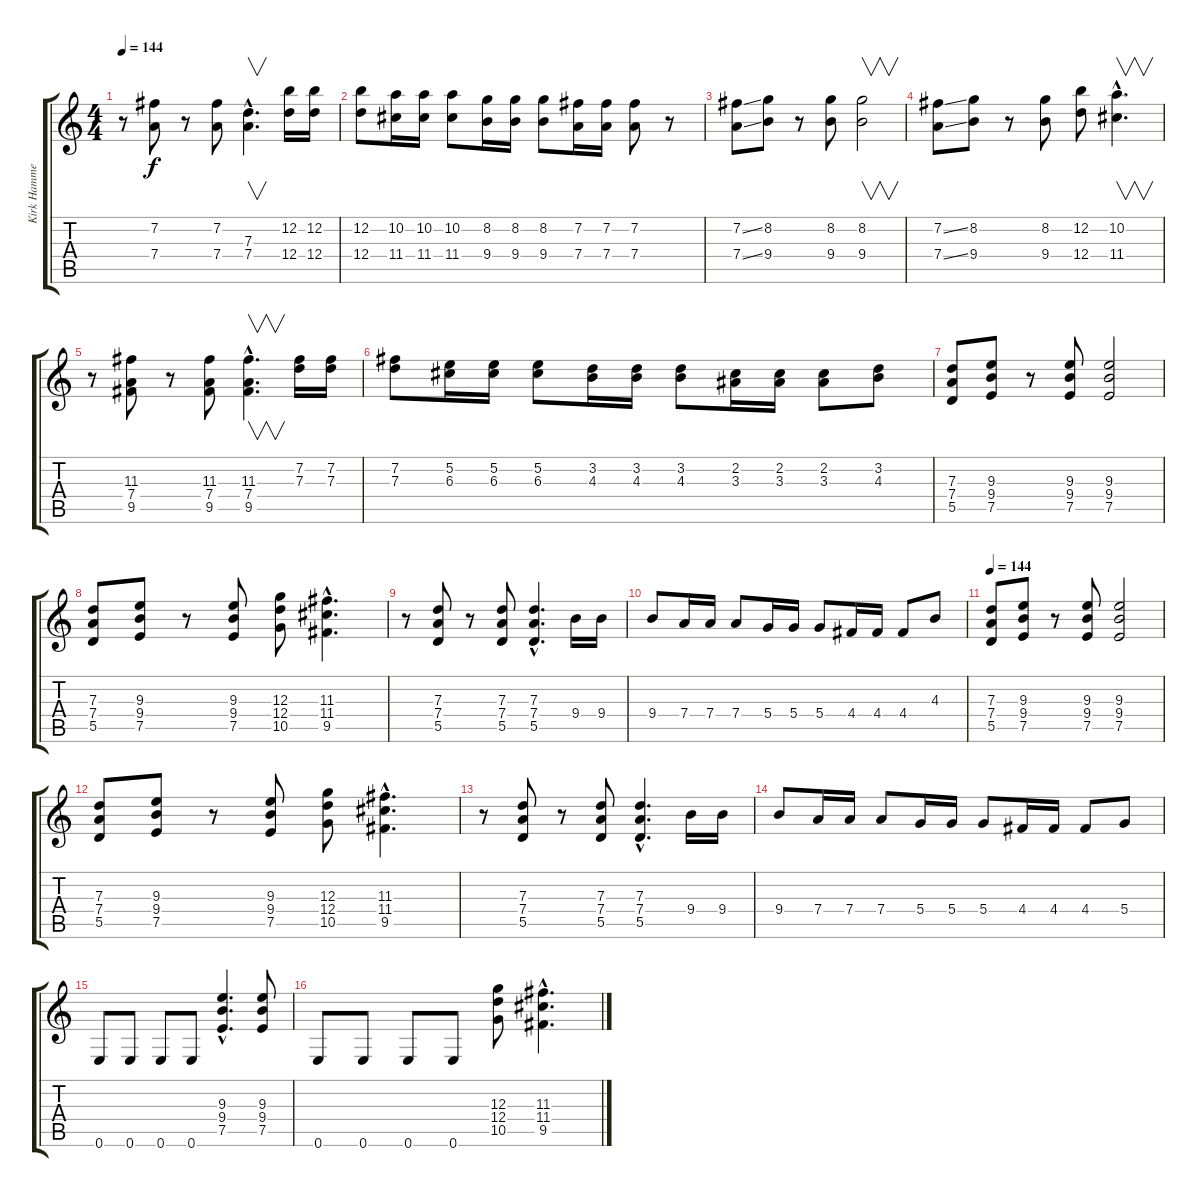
\track ("Kirk Hammet" "Kirk Hamme") {instrument overdrivenguitar}
\staff {score tabs}
\tuning (E4 B3 G3 D3 A2 E2) {hide}
\ts (4 4)
\tempo 144
\clef g2
\ks c
r.8{dy f} (7.2 7.4).8 r.8 (7.2 7.4).8 (7.3{hac} 7.4{hac}).4{v d} (12.2 12.4).16 (12.2 12.4).16 |
(12.2 12.4).8 (10.2 11.4).16 (10.2 11.4).16 (10.2 11.4).8 (8.2 9.4).16 (8.2 9.4).16 (8.2 9.4).8 (7.2 7.4).16 (7.2 7.4).16 (7.2 7.4).8 r.8 |
(7.2{ss} 7.4{ss}).8 (8.2 9.4).8 r.8 (8.2 9.4).8 (8.2 9.4).2{v} |
(7.2{ss} 7.4{ss}).8 (8.2 9.4).8 r.8 (8.2 9.4).8 (12.2 12.4).8 (10.2{hac} 11.4{hac}).4{v d} |
r.8 (11.3 7.4 9.5).8 r.8 (11.3 7.4 9.5).8 (11.3{hac} 7.4{hac} 9.5{hac}).4{v d} (7.2 7.3).16 (7.2 7.3).16 |
(7.2 7.3).8 (5.2 6.3).16 (5.2 6.3).16 (5.2 6.3).8 (3.2 4.3).16 (3.2 4.3).16 (3.2 4.3).8 (2.2 3.3).16 (2.2 3.3).16 (2.2 3.3).8 (3.2 4.3).8 |
(7.3 7.4 5.5).8 (9.3 9.4 7.5).8 r.8 (9.3 9.4 7.5).8 (9.3 9.4 7.5).2 |
(7.3 7.4 5.5).8 (9.3 9.4 7.5).8 r.8 (9.3 9.4 7.5).8 (12.3 12.4 10.5).8 (11.3{hac} 11.4{hac} 9.5{hac}).4{d} |
r.8 (7.3 7.4 5.5).8 r.8 (7.3 7.4 5.5).8 (7.3{hac} 7.4{hac} 5.5{hac}).4{d} 9.4.16 9.4.16 |
9.4.8 7.4.16 7.4.16 7.4.8 5.4.16 5.4.16 5.4.8 4.4.16 4.4.16 4.4.8 4.3.8 |
\tempo 144
(7.3 7.4 5.5).8 (9.3 9.4 7.5).8 r.8 (9.3 9.4 7.5).8 (9.3 9.4 7.5).2 |
(7.3 7.4 5.5).8 (9.3 9.4 7.5).8 r.8 (9.3 9.4 7.5).8 (12.3 12.4 10.5).8 (11.3{hac} 11.4{hac} 9.5{hac}).4{d} |
r.8 (7.3 7.4 5.5).8 r.8 (7.3 7.4 5.5).8 (7.3{hac} 7.4{hac} 5.5{hac}).4{d} 9.4.16 9.4.16 |
9.4.8 7.4.16 7.4.16 7.4.8 5.4.16 5.4.16 5.4.8 4.4.16 4.4.16 4.4.8 5.4.8 |
0.6.8 0.6.8 0.6.8 0.6.8 (9.3{hac} 9.4{hac} 7.5{hac}).4{d} (9.3 9.4 7.5).8 |
0.6.8 0.6.8 0.6.8 0.6.8 (12.3 12.4 10.5).8 (11.3{hac} 11.4{hac} 9.5{hac}).4{d}
